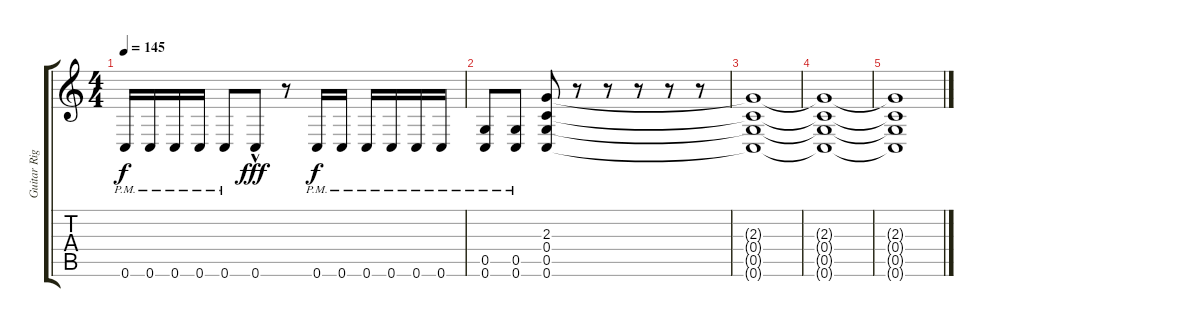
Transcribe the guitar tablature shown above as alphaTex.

\track ("Guitar Right" "Guitar Rig") {instrument distortionguitar}
\staff {score tabs}
\tuning (D4 A3 F3 C3 G2 C2) {hide}
\ts (4 4)
\tempo 145
\clef g2
\ks c
0.6{pm}.16{dy f} 0.6{pm}.16 0.6{pm}.16 0.6{pm}.16 0.6{pm}.8 0.6{hac}.8{dy fff} r.8 0.6{pm}.16{dy f} 0.6{pm}.16 0.6{pm}.16 0.6{pm}.16 0.6{pm}.16 0.6{pm}.16 |
(0.5{pm} 0.6{pm}).8 (0.5{pm} 0.6{pm}).8 (2.3 0.4 0.5 0.6).8 r.8 r.8 r.8 r.8 r.8 |
(2.3{t} 0.4{t} 0.5{t} 0.6{t}).1 |
(2.3{t} 0.4{t} 0.5{t} 0.6{t}).1 |
(2.3{t} 0.4{t} 0.5{t} 0.6{t}).1
